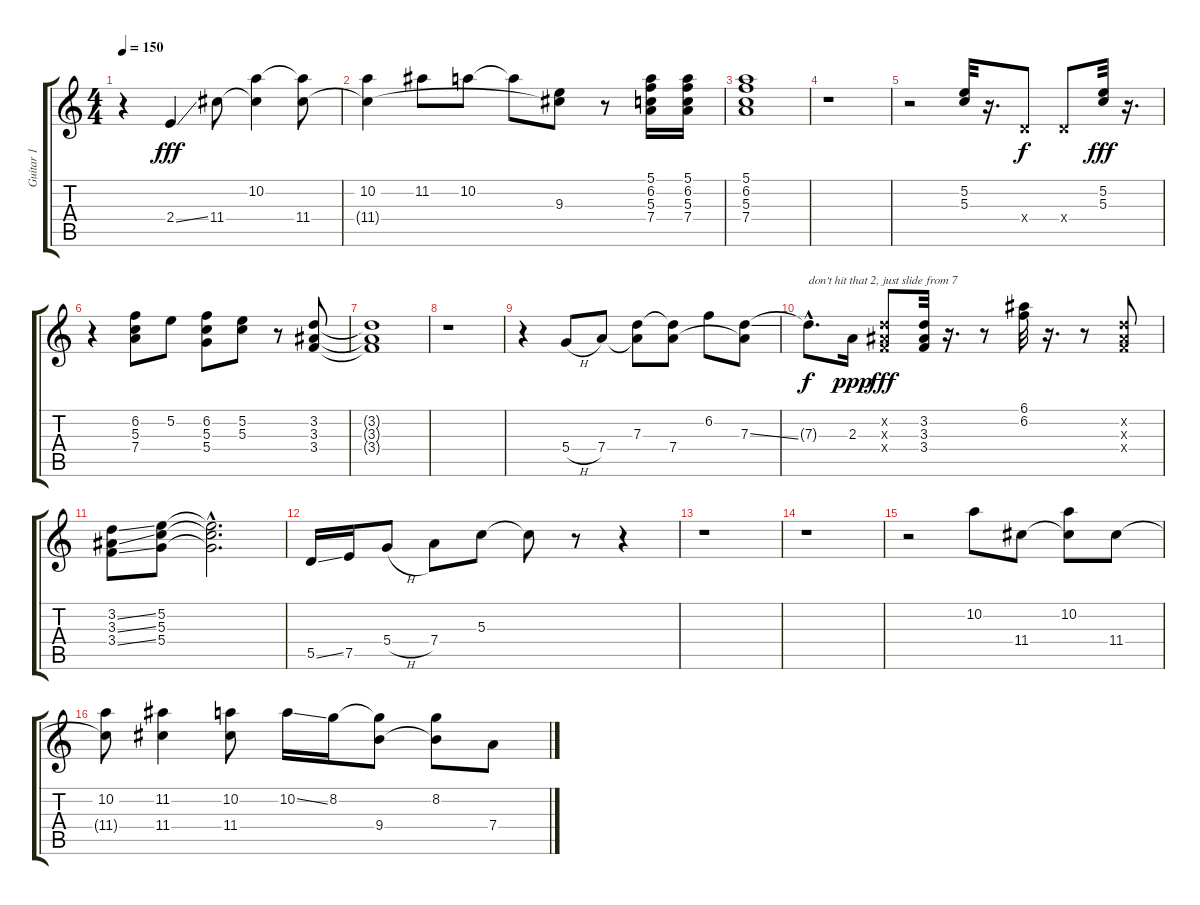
\track ("Guitar 1" "Guitar 1") {instrument electricguitarclean}
\staff {score tabs}
\tuning (E4 B3 G3 D3 A2 E2) {hide}
\ts (4 4)
\tempo 150
\clef g2
\ks c
r.4{dy f} 2.4{ss}.4{dy fff} 11.4.8 (10.2 11.4{t}).4 (10.2{t} 11.4).8 |
(10.2 11.4{t}).4 11.2.8 10.2.8 10.2{t}.8 (9.3 11.4{t}).8 r.8 (5.1 6.2 5.3 7.4).16 (5.1 6.2 5.3 7.4).16 |
(5.1 6.2 5.3 7.4).1 |
r.1 |
r.2 (5.2 5.3).32 r.16{d} 0.4{x}.8{dy f} 0.4{x}.8 (5.2 5.3).32{dy fff} r.16{d} |
r.4 (6.2 5.3 7.4).8 5.2.8 (6.2 5.3 5.4).8 (5.2 5.3).8 r.8 (3.2 3.3 3.4).8 |
(3.2{t} 3.3{t} 3.4{t}).1 |
r.1 |
r.4 5.4{h}.8 7.4.8 (7.3 7.4{t}).8 (7.3{t} 7.4).8 6.2.8 (7.3{ss} 7.4{t}).8 |
7.3{hac t}.8{d txt "don't hit that 2, just slide from 7" dy f} 2.3.16{dy ppp} (3.2{x} 3.3{x} 3.4{x}).8{dy fff} (3.2 3.3 3.4).32 r.16{d} r.8 (6.1 6.2).32 r.16{d} r.8 (3.2{x} 3.3{x} 3.4{x}).8 |
(3.2{ss} 3.3{ss} 3.4{ss}).8 (5.2 5.3 5.4).8 (5.2{hac t} 5.3{hac t} 5.4{hac t}).2{d} |
5.5{ss}.16 7.5.16 5.4{h}.8 7.4.8 5.3.8 5.3{t}.8 r.8 r.4 |
r.1 |
r.1 |
r.2 10.2.8 11.4.8 (10.2 11.4{t}).8 11.4.8 |
(10.2 11.4{t}).8 (11.2 11.4).4 (10.2 11.4).8 10.2{ss}.16 8.2.16 (8.2{t} 9.4).8 (8.2 9.4{t}).8 7.4.8
